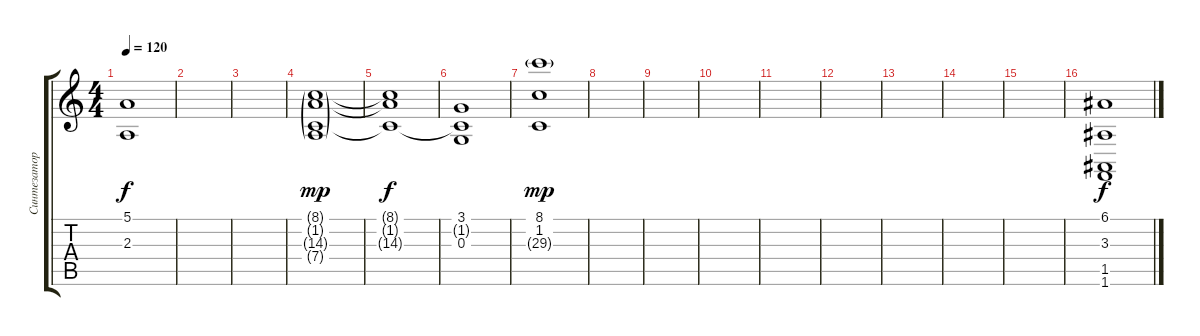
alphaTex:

\track ("Синтезатор 3 (Мустис)" "Синтезатор") {instrument stringensemble2}
\staff {score tabs}
\tuning (E4 B3 G3 D3 A2 E2) {hide}
\ts (4 4)
\tempo 120
\clef g2
\ks c
(5.1{t} 2.3{t}).1{dy f} |
|
|
(8.1{g} 1.2{g} 14.3{g} 7.4{g}).1{dy mp} |
(8.1{t} 1.2{t} 14.3{t}).1{dy f} |
(3.1 1.2{t} 0.3).1 |
(8.1 1.2 29.3{g}).1{dy mp} |
|
|
|
|
|
|
|
|
(6.1 3.3 1.5 1.6).1{dy f}
